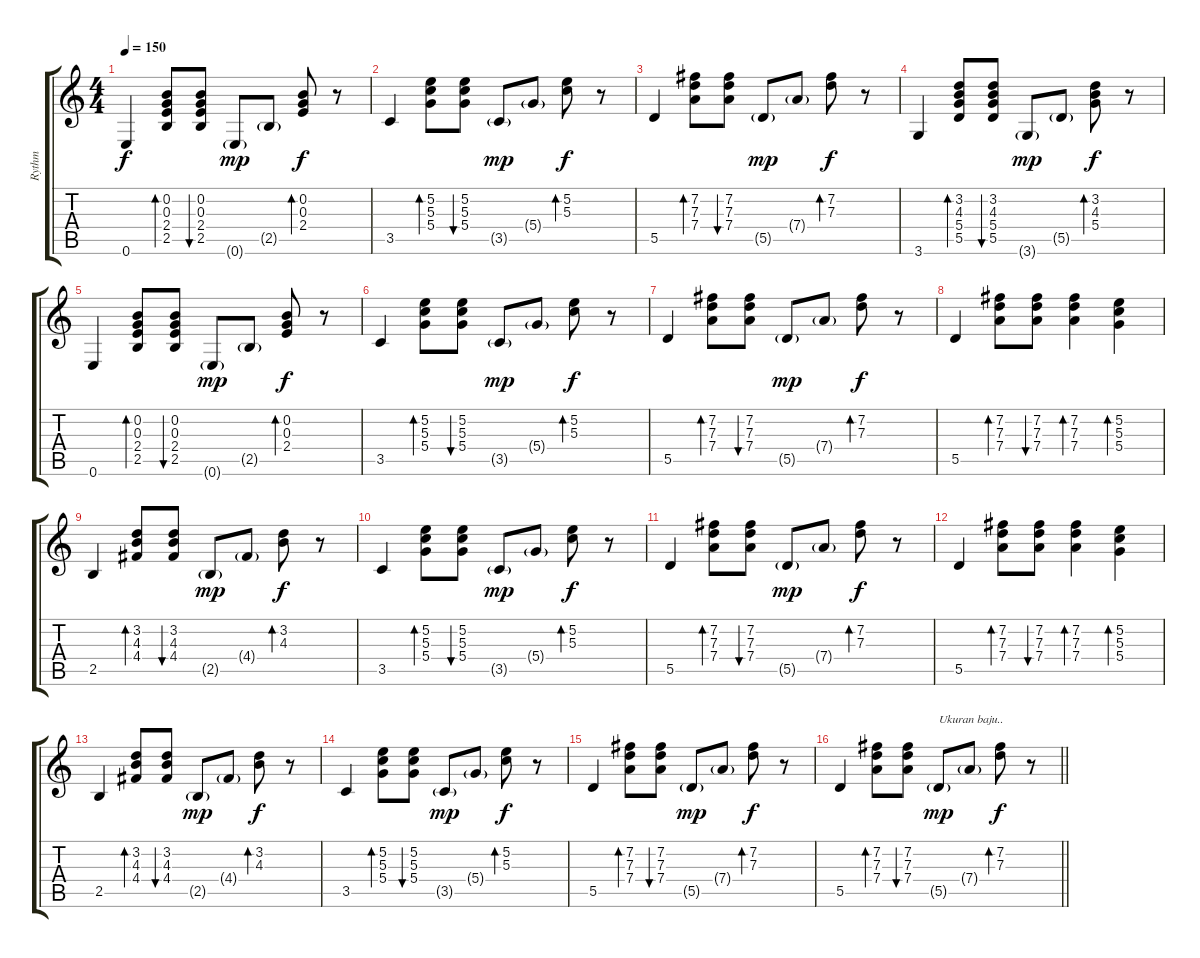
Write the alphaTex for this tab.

\track ("Rythm" "Rythm") {instrument electricguitarmuted}
\staff {score tabs}
\tuning (E4 B3 G3 D3 A2 E2) {hide}
\ts (4 4)
\tempo 150
\clef g2
\ks c
0.6.4{dy f} (0.2 0.3 2.4 2.5).8{bd 240} (0.2 0.3 2.4 2.5).8{bu 240} 0.6{g}.8{dy mp} 2.5{g}.8 (0.2 0.3 2.4).8{bd 240 dy f} r.8 |
3.5.4 (5.2 5.3 5.4).8{bd 240} (5.2 5.3 5.4).8{bu 240} 3.5{g}.8{dy mp} 5.4{g}.8 (5.2 5.3).8{bd 240 dy f} r.8 |
5.5.4 (7.2 7.3 7.4).8{bd 240} (7.2 7.3 7.4).8{bu 240} 5.5{g}.8{dy mp} 7.4{g}.8 (7.2 7.3).8{bd 240 dy f} r.8 |
3.6.4 (3.2 4.3 5.4 5.5).8{bd 240} (3.2 4.3 5.4 5.5).8{bu 240} 3.6{g}.8{dy mp} 5.5{g}.8 (3.2 4.3 5.4).8{bd 240 dy f} r.8 |
0.6.4 (0.2 0.3 2.4 2.5).8{bd 240} (0.2 0.3 2.4 2.5).8{bu 240} 0.6{g}.8{dy mp} 2.5{g}.8 (0.2 0.3 2.4).8{bd 240 dy f} r.8 |
3.5.4 (5.2 5.3 5.4).8{bd 240} (5.2 5.3 5.4).8{bu 240} 3.5{g}.8{dy mp} 5.4{g}.8 (5.2 5.3).8{bd 240 dy f} r.8 |
5.5.4 (7.2 7.3 7.4).8{bd 240} (7.2 7.3 7.4).8{bu 240} 5.5{g}.8{dy mp} 7.4{g}.8 (7.2 7.3).8{bd 240 dy f} r.8 |
5.5.4 (7.2 7.3 7.4).8{bd 240} (7.2 7.3 7.4).8{bu 240} (7.2 7.3 7.4).4{bd 120} (5.2 5.3 5.4).4{bd 120} |
2.5.4 (3.2 4.3 4.4).8{bd 240} (3.2 4.3 4.4).8{bu 240} 2.5{g}.8{dy mp} 4.4{g}.8 (3.2 4.3).8{bd 240 dy f} r.8 |
3.5.4 (5.2 5.3 5.4).8{bd 240} (5.2 5.3 5.4).8{bu 240} 3.5{g}.8{dy mp} 5.4{g}.8 (5.2 5.3).8{bd 240 dy f} r.8 |
5.5.4 (7.2 7.3 7.4).8{bd 240} (7.2 7.3 7.4).8{bu 240} 5.5{g}.8{dy mp} 7.4{g}.8 (7.2 7.3).8{bd 240 dy f} r.8 |
5.5.4 (7.2 7.3 7.4).8{bd 240} (7.2 7.3 7.4).8{bu 240} (7.2 7.3 7.4).4{bd 120} (5.2 5.3 5.4).4{bd 120} |
2.5.4 (3.2 4.3 4.4).8{bd 240} (3.2 4.3 4.4).8{bu 240} 2.5{g}.8{dy mp} 4.4{g}.8 (3.2 4.3).8{bd 240 dy f} r.8 |
3.5.4 (5.2 5.3 5.4).8{bd 240} (5.2 5.3 5.4).8{bu 240} 3.5{g}.8{dy mp} 5.4{g}.8 (5.2 5.3).8{bd 240 dy f} r.8 |
5.5.4 (7.2 7.3 7.4).8{bd 240} (7.2 7.3 7.4).8{bu 240} 5.5{g}.8{dy mp} 7.4{g}.8 (7.2 7.3).8{bd 240 dy f} r.8 |
\barLineRight lightlight
5.5.4 (7.2 7.3 7.4).8{bd 240} (7.2 7.3 7.4).8{bu 240} 5.5{g}.8{txt "Ukuran baju.." dy mp} 7.4{g}.8 (7.2 7.3).8{bd 240 dy f} r.8
